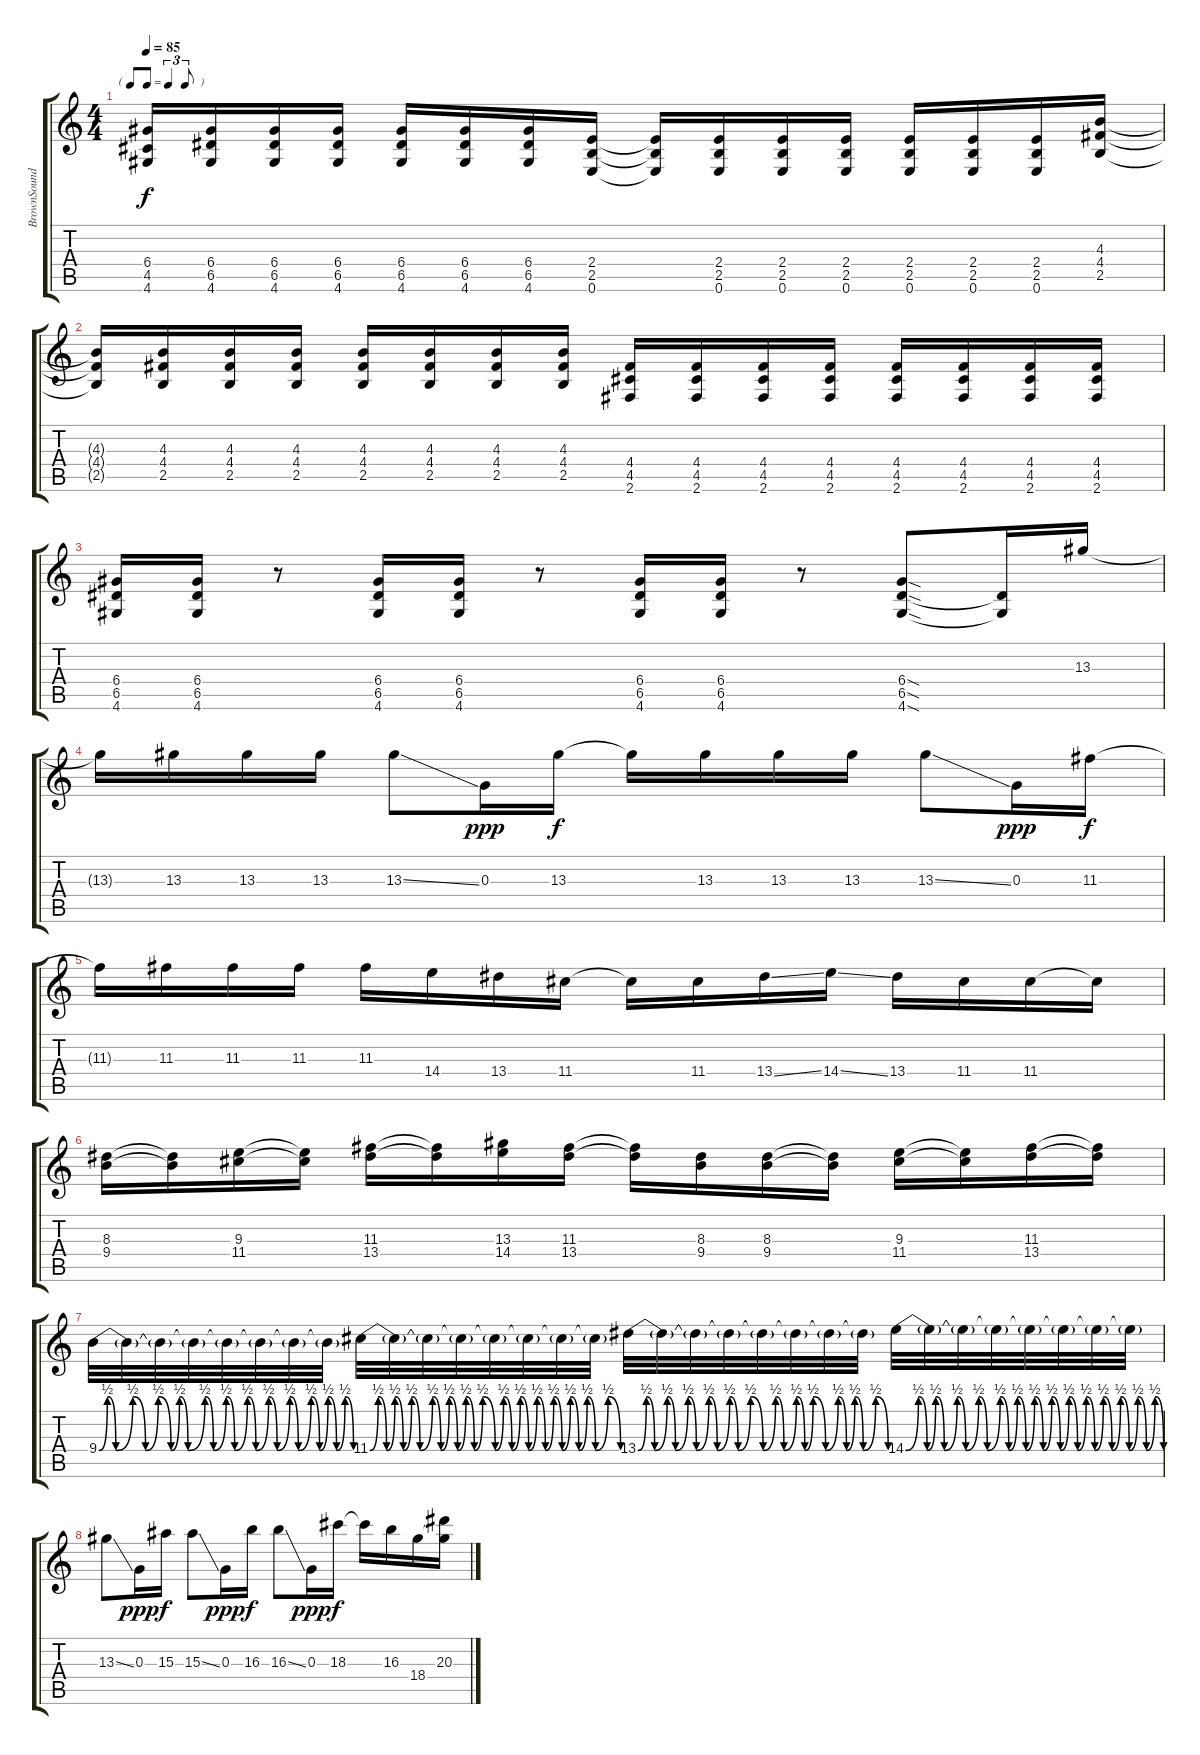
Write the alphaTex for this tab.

\track ("BrownSound" "BrownSound") {instrument distortionguitar}
\staff {score tabs}
\tuning (E4 B3 G3 D3 A2 E2) {hide}
\ts (4 4)
\tf triplet8th
\tempo 85
\clef g2
\ks c
(6.4{t} 4.5{t} 4.6{t}).16{dy f} (6.4 6.5 4.6).16 (6.4 6.5 4.6).16 (6.4 6.5 4.6).16 (6.4 6.5 4.6).16 (6.4 6.5 4.6).16 (6.4 6.5 4.6).16 (2.4 2.5 0.6).16 (2.4{t} 2.5{t} 0.6{t}).16 (2.4 2.5 0.6).16 (2.4 2.5 0.6).16 (2.4 2.5 0.6).16 (2.4 2.5 0.6).16 (2.4 2.5 0.6).16 (2.4 2.5 0.6).16 (4.3 4.4 2.5).16 |
(4.3{t} 4.4{t} 2.5{t}).16 (4.3 4.4 2.5).16 (4.3 4.4 2.5).16 (4.3 4.4 2.5).16 (4.3 4.4 2.5).16 (4.3 4.4 2.5).16 (4.3 4.4 2.5).16 (4.3 4.4 2.5).16 (4.4 4.5 2.6).16 (4.4 4.5 2.6).16 (4.4 4.5 2.6).16 (4.4 4.5 2.6).16 (4.4 4.5 2.6).16 (4.4 4.5 2.6).16 (4.4 4.5 2.6).16 (4.4 4.5 2.6).16 |
(6.4 6.5 4.6).16 (6.4 6.5 4.6).16 r.8 (6.4 6.5 4.6).16 (6.4 6.5 4.6).16 r.8 (6.4 6.5 4.6).16 (6.4 6.5 4.6).16 r.8 (6.4{sod} 6.5{sod} 4.6{sod}).8 (6.5{t} 4.6{t}).16 13.3.16 |
13.3{t}.16 13.3.16 13.3.16 13.3.16 13.3{ss}.8 0.3.16{dy ppp} 13.3.16{dy f} 13.3{t}.16 13.3.16 13.3.16 13.3.16 13.3{ss}.8 0.3.16{dy ppp} 11.3.16{dy f} |
11.3{t}.16 11.3.16 11.3.16 11.3.16 11.3.16 14.4.16 13.4.16 11.4.16 11.4{t}.16 11.4.16 13.4{ss}.16 14.4{ss}.16 13.4.16 11.4.16 11.4.16 11.4{t}.16 |
(8.3 9.4).16{instrument distortionguitar} (8.3{t} 9.4{t}).16 (9.3 11.4).16 (9.3{t} 11.4{t}).16 (11.3 13.4).16 (11.3{t} 13.4{t}).16 (13.3 14.4).16 (11.3 13.4).16 (11.3{t} 13.4{t}).16 (8.3 9.4).16 (8.3 9.4).16 (8.3{t} 9.4{t}).16 (9.3 11.4).16 (9.3{t} 11.4{t}).16 (11.3 13.4).16 (11.3{t} 13.4{t}).16 |
9.4{be (custom 0 0 2 2 4 0 8 2 11 0 14 2 17 0 19 2 21 0 25 2 27 0 30 2 32 0 35 2 37 0 40 2 42 0 45 2 47 0 50 2 52 0 54 2 56 0 58 2 60 0)}.32{instrument distortionguitar} 9.4{t}.32 9.4{t}.32 9.4{t}.32 9.4{t}.32 9.4{t}.32 9.4{t}.32 9.4{t}.32 11.4{be (custom 0 0 2 2 4 0 6 2 8 0 10 2 12 0 15 2 17 0 19 2 21 0 23 2 25 0 27 2 30 0 32 2 34 0 36 2 38 0 40 2 42 0 44 2 46 0 48 2 50 0 52 2 54 0 57 2 60 0)}.32 11.4{t}.32 11.4{t}.32 11.4{t}.32 11.4{t}.32 11.4{t}.32 11.4{t}.32 11.4{t}.32 13.4{be (custom 0 0 2 2 4 0 7 2 9 0 12 2 14 0 17 2 19 0 22 2 24 0 27 2 30 0 33 2 35 0 38 2 40 0 42 2 45 0 48 2 50 0 52 2 54 0 57 2 60 0)}.32 13.4{t}.32 13.4{t}.32 13.4{t}.32 13.4{t}.32 13.4{t}.32 13.4{t}.32 13.4{t}.32 14.4{be (custom 0 0 3 2 5 0 7 2 9 0 12 2 14 0 17 2 19 0 22 2 24 0 26 2 28 0 30 2 32 0 34 2 36 0 38 2 40 0 42 2 44 0 46 2 48 0 50 2 52 0 54 2 56 0 58 2 60 0)}.32 14.4{t}.32 14.4{t}.32 14.4{t}.32 14.4{t}.32 14.4{t}.32 14.4{t}.32 14.4{t}.32 |
13.3{ss}.8 0.3.16{dy ppp} 15.3.16{dy f} 15.3{ss}.8 0.3.16{dy ppp} 16.3.16{dy f} 16.3{ss}.8 0.3.16{dy ppp} 18.3.16{dy f} 18.3{t}.16 16.3.16 18.4.16 (20.3 18.4{t}).16
